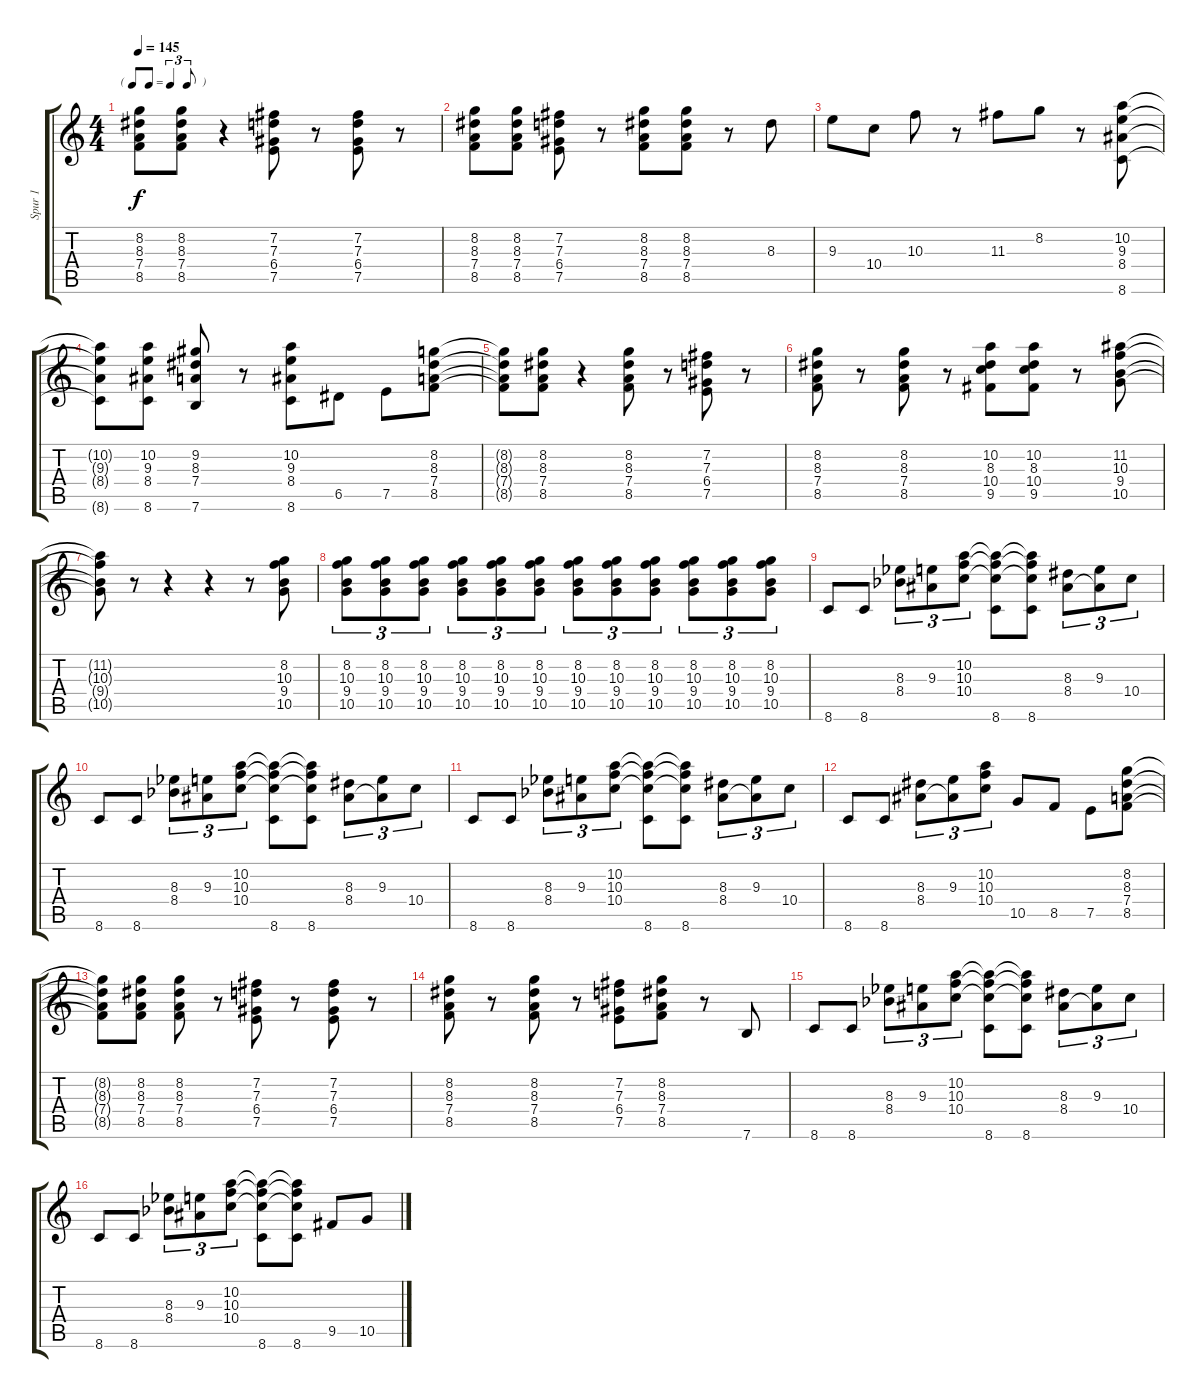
\track ("Spur 1" "Spur 1") {mute instrument acousticguitarsteel}
\staff {score tabs}
\tuning (E4 B3 G3 D3 A2 E2) {hide}
\ts (4 4)
\tf triplet8th
\tempo 145
\clef g2
\ks c
(8.2{t} 8.3{t} 7.4{t} 8.5{t}).8{dy f} (8.2 8.3 7.4 8.5).8 r.4 (7.2 7.3 6.4 7.5).8 r.8 (7.2 7.3 6.4 7.5).8 r.8 |
(8.2 8.3 7.4 8.5).8 (8.2 8.3 7.4 8.5).8 (7.2 7.3 6.4 7.5).8 r.8 (8.2 8.3 7.4 8.5).8 (8.2 8.3 7.4 8.5).8 r.8 8.3.8 |
9.3.8 10.4.8 10.3.8 r.8 11.3.8 8.2.8 r.8 (10.2 9.3 8.4 8.6).8 |
(10.2{t} 9.3{t} 8.4{t} 8.6{t}).8 (10.2 9.3 8.4 8.6).8 (9.2 8.3 7.4 7.6).8 r.8 (10.2 9.3 8.4 8.6).8 6.5.8 7.5.8 (8.2 8.3 7.4 8.5).8 |
(8.2{t} 8.3{t} 7.4{t} 8.5{t}).8 (8.2 8.3 7.4 8.5).8 r.4 (8.2 8.3 7.4 8.5).8 r.8 (7.2 7.3 6.4 7.5).8 r.8 |
(8.2 8.3 7.4 8.5).8 r.8 (8.2 8.3 7.4 8.5).8 r.8 (10.2 8.3 10.4 9.5).8 (10.2 8.3 10.4 9.5).8 r.8 (11.2 10.3 9.4 10.5).8 |
(11.2{t} 10.3{t} 9.4{t} 10.5{t}).8 r.8 r.4 r.4 r.8 (8.2 10.3 9.4 10.5).8 |
(8.2 10.3 9.4 10.5).8{tu (3 2)} (8.2 10.3 9.4 10.5).8{tu (3 2)} (8.2 10.3 9.4 10.5).8{tu (3 2)} (8.2 10.3 9.4 10.5).8{tu (3 2)} (8.2 10.3 9.4 10.5).8{tu (3 2)} (8.2 10.3 9.4 10.5).8{tu (3 2)} (8.2 10.3 9.4 10.5).8{tu (3 2)} (8.2 10.3 9.4 10.5).8{tu (3 2)} (8.2 10.3 9.4 10.5).8{tu (3 2)} (8.2 10.3 9.4 10.5).8{tu (3 2)} (8.2 10.3 9.4 10.5).8{tu (3 2)} (8.2 10.3 9.4 10.5).8{tu (3 2)} |
8.6.8 8.6.8 (8.3{acc b} 8.4{acc b}).8{tu (3 2)} (9.3 8.4{t}).8{tu (3 2)} (10.2 10.3 10.4).8{tu (3 2)} (10.2{t} 10.3{t} 10.4{t} 8.6).8 (10.2{t} 10.3{t} 10.4{t} 8.6).8 (8.3 8.4).8{tu (3 2)} (9.3 8.4{t}).8{tu (3 2)} 10.4.8{tu (3 2)} |
8.6.8 8.6.8 (8.3{acc b} 8.4{acc b}).8{tu (3 2)} (9.3 8.4{t}).8{tu (3 2)} (10.2 10.3 10.4).8{tu (3 2)} (10.2{t} 10.3{t} 10.4{t} 8.6).8 (10.2{t} 10.3{t} 10.4{t} 8.6).8 (8.3 8.4).8{tu (3 2)} (9.3 8.4{t}).8{tu (3 2)} 10.4.8{tu (3 2)} |
8.6.8 8.6.8 (8.3{acc b} 8.4{acc b}).8{tu (3 2)} (9.3 8.4{t}).8{tu (3 2)} (10.2 10.3 10.4).8{tu (3 2)} (10.2{t} 10.3{t} 10.4{t} 8.6).8 (10.2{t} 10.3{t} 10.4{t} 8.6).8 (8.3 8.4).8{tu (3 2)} (9.3 8.4{t}).8{tu (3 2)} 10.4.8{tu (3 2)} |
8.6.8 8.6.8 (8.3 8.4).8{tu (3 2)} (9.3 8.4{t}).8{tu (3 2)} (10.2 10.3 10.4).8{tu (3 2)} 10.5.8 8.5.8 7.5.8 (8.2 8.3 7.4 8.5).8 |
(8.2{t} 8.3{t} 7.4{t} 8.5{t}).8 (8.2 8.3 7.4 8.5).8 (8.2 8.3 7.4 8.5).8 r.8 (7.2 7.3 6.4 7.5).8 r.8 (7.2 7.3 6.4 7.5).8 r.8 |
(8.2 8.3 7.4 8.5).8 r.8 (8.2 8.3 7.4 8.5).8 r.8 (7.2 7.3 6.4 7.5).8 (8.2 8.3 7.4 8.5).8 r.8 7.6.8 |
8.6.8 8.6.8 (8.3{acc b} 8.4{acc b}).8{tu (3 2)} (9.3 8.4{t}).8{tu (3 2)} (10.2 10.3 10.4).8{tu (3 2)} (10.2{t} 10.3{t} 10.4{t} 8.6).8 (10.2{t} 10.3{t} 10.4{t} 8.6).8 (8.3 8.4).8{tu (3 2)} (9.3 8.4{t}).8{tu (3 2)} 10.4.8{tu (3 2)} |
8.6.8 8.6.8 (8.3{acc b} 8.4{acc b}).8{tu (3 2)} (9.3 8.4{t}).8{tu (3 2)} (10.2 10.3 10.4).8{tu (3 2)} (10.2{t} 10.3{t} 10.4{t} 8.6).8 (10.2{t} 10.3{t} 10.4{t} 8.6).8 9.5.8 10.5.8
